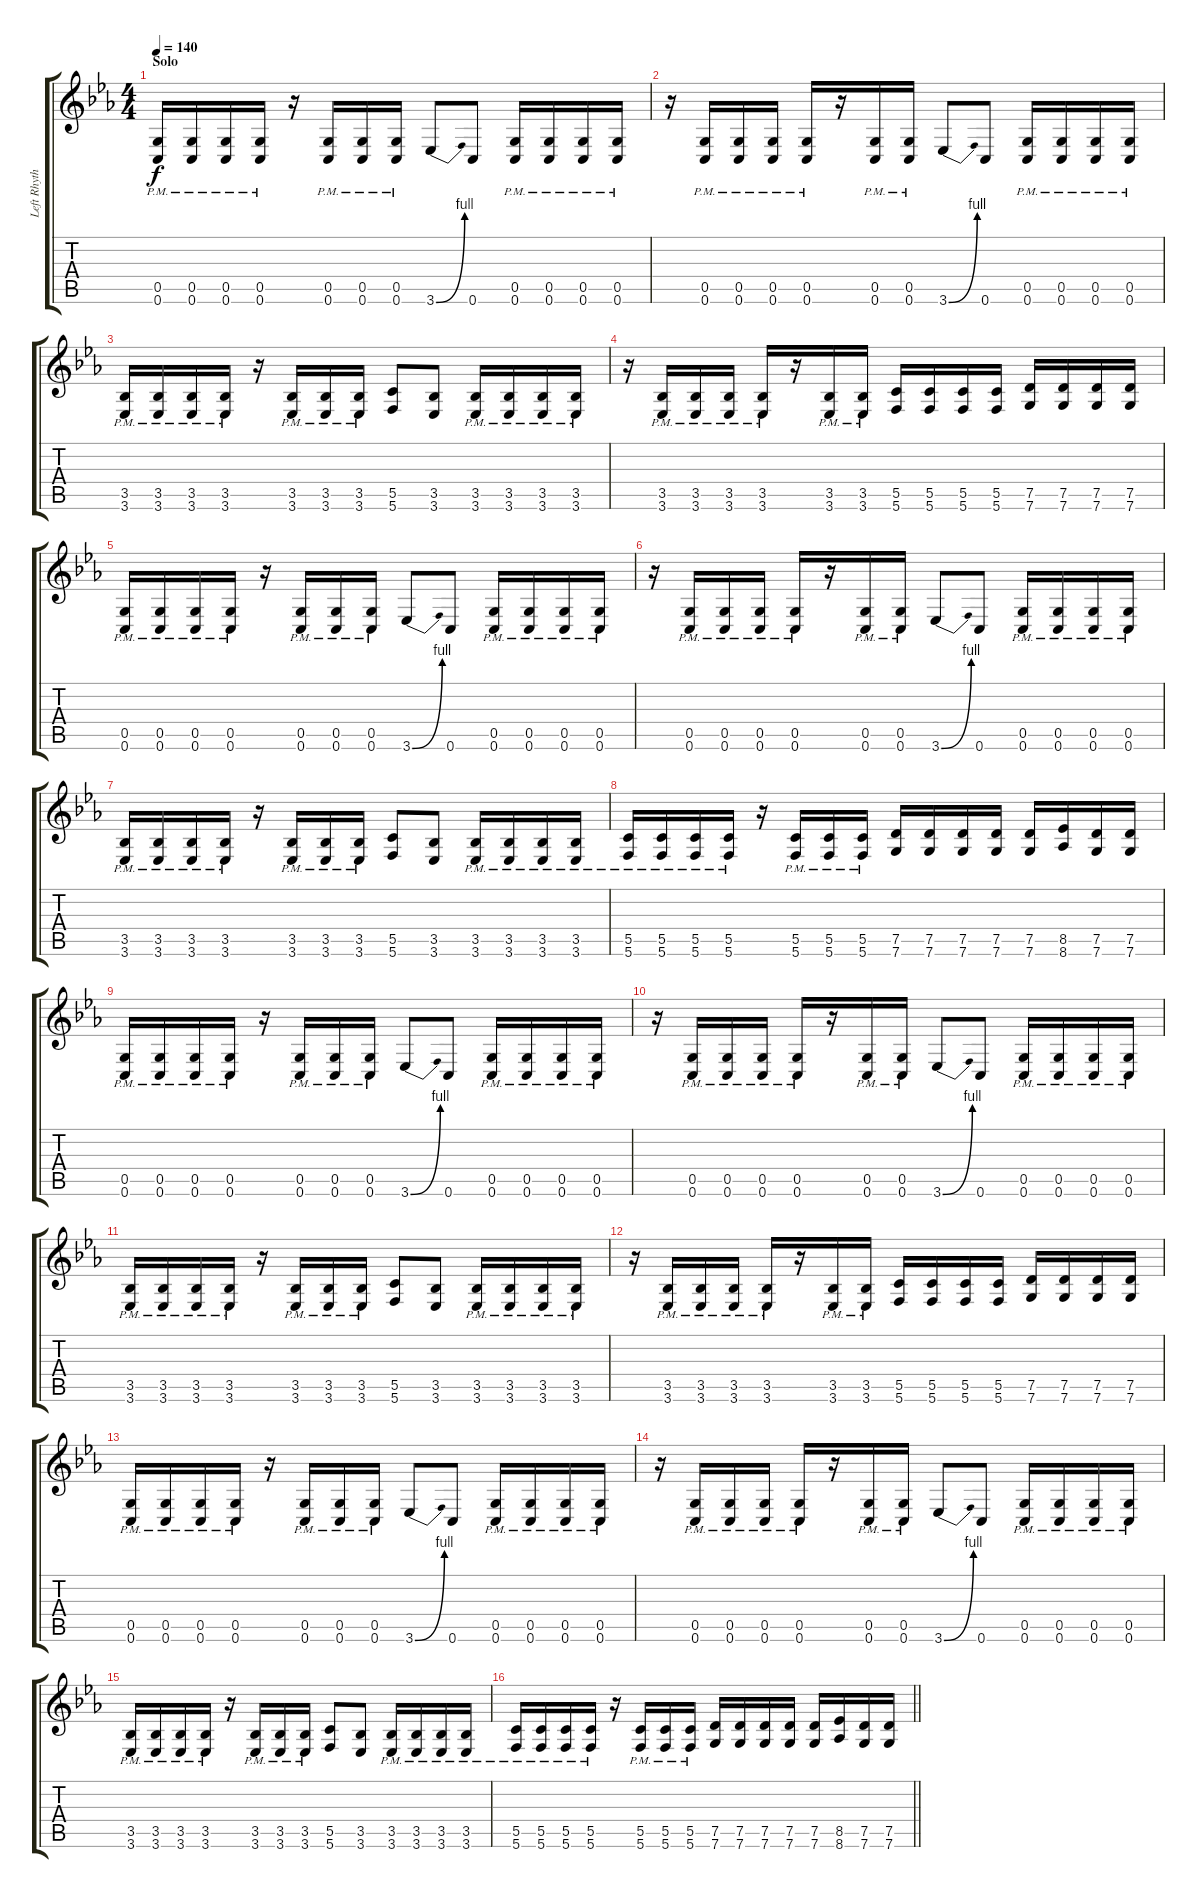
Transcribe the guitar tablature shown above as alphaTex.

\track ("Left Rhythm Guitar" "Left Rhyth") {instrument distortionguitar}
\staff {score tabs}
\tuning (D4 A3 F3 C3 G2 C2) {hide}
\ts (4 4)
\section ("" "Solo")
\tempo 140
\clef g2
\ks eb
(0.5{pm} 0.6{pm}).16{dy f} (0.5{pm} 0.6{pm}).16 (0.5{pm} 0.6{pm}).16 (0.5{pm} 0.6{pm}).16 r.16 (0.5{pm} 0.6{pm}).16 (0.5{pm} 0.6{pm}).16 (0.5{pm} 0.6{pm}).16 3.6{be (bend 0 0 60 4)}.8 0.6.8 (0.5{pm} 0.6{pm}).16 (0.5{pm} 0.6{pm}).16 (0.5{pm} 0.6{pm}).16 (0.5{pm} 0.6{pm}).16 |
r.16 (0.5{pm} 0.6{pm}).16 (0.5{pm} 0.6{pm}).16 (0.5{pm} 0.6{pm}).16 (0.5{pm} 0.6{pm}).16 r.16 (0.5{pm} 0.6{pm}).16 (0.5{pm} 0.6{pm}).16 3.6{be (bend 0 0 60 4)}.8 0.6.8 (0.5{pm} 0.6{pm}).16 (0.5{pm} 0.6{pm}).16 (0.5{pm} 0.6{pm}).16 (0.5{pm} 0.6{pm}).16 |
(3.5{pm} 3.6{pm}).16 (3.5{pm} 3.6{pm}).16 (3.5{pm} 3.6{pm}).16 (3.5{pm} 3.6{pm}).16 r.16 (3.5{pm} 3.6{pm}).16 (3.5{pm} 3.6{pm}).16 (3.5{pm} 3.6{pm}).16 (5.5 5.6).8 (3.5 3.6).8 (3.5{pm} 3.6{pm}).16 (3.5{pm} 3.6{pm}).16 (3.5{pm} 3.6{pm}).16 (3.5{pm} 3.6{pm}).16 |
r.16 (3.5{pm} 3.6{pm}).16 (3.5{pm} 3.6{pm}).16 (3.5{pm} 3.6{pm}).16 (3.5{pm} 3.6{pm}).16 r.16 (3.5{pm} 3.6{pm}).16 (3.5{pm} 3.6{pm}).16 (5.5 5.6).16 (5.5 5.6).16 (5.5 5.6).16 (5.5 5.6).16 (7.5 7.6).16 (7.5 7.6).16 (7.5 7.6).16 (7.5 7.6).16 |
(0.5{pm} 0.6{pm}).16 (0.5{pm} 0.6{pm}).16 (0.5{pm} 0.6{pm}).16 (0.5{pm} 0.6{pm}).16 r.16 (0.5{pm} 0.6{pm}).16 (0.5{pm} 0.6{pm}).16 (0.5{pm} 0.6{pm}).16 3.6{be (bend 0 0 60 4)}.8 0.6.8 (0.5{pm} 0.6{pm}).16 (0.5{pm} 0.6{pm}).16 (0.5{pm} 0.6{pm}).16 (0.5{pm} 0.6{pm}).16 |
r.16 (0.5{pm} 0.6{pm}).16 (0.5{pm} 0.6{pm}).16 (0.5{pm} 0.6{pm}).16 (0.5{pm} 0.6{pm}).16 r.16 (0.5{pm} 0.6{pm}).16 (0.5{pm} 0.6{pm}).16 3.6{be (bend 0 0 60 4)}.8 0.6.8 (0.5{pm} 0.6{pm}).16 (0.5{pm} 0.6{pm}).16 (0.5{pm} 0.6{pm}).16 (0.5{pm} 0.6{pm}).16 |
(3.5{pm} 3.6{pm}).16 (3.5{pm} 3.6{pm}).16 (3.5{pm} 3.6{pm}).16 (3.5{pm} 3.6{pm}).16 r.16 (3.5{pm} 3.6{pm}).16 (3.5{pm} 3.6{pm}).16 (3.5{pm} 3.6{pm}).16 (5.5 5.6).8 (3.5 3.6).8 (3.5{pm} 3.6{pm}).16 (3.5{pm} 3.6{pm}).16 (3.5{pm} 3.6{pm}).16 (3.5{pm} 3.6{pm}).16 |
(5.5{pm} 5.6{pm}).16 (5.5{pm} 5.6{pm}).16 (5.5{pm} 5.6{pm}).16 (5.5{pm} 5.6{pm}).16 r.16 (5.5{pm} 5.6{pm}).16 (5.5{pm} 5.6{pm}).16 (5.5{pm} 5.6{pm}).16 (7.5 7.6).16 (7.5 7.6).16 (7.5 7.6).16 (7.5 7.6).16 (7.5 7.6).16 (8.5 8.6).16 (7.5 7.6).16 (7.5 7.6).16 |
(0.5{pm} 0.6{pm}).16 (0.5{pm} 0.6{pm}).16 (0.5{pm} 0.6{pm}).16 (0.5{pm} 0.6{pm}).16 r.16 (0.5{pm} 0.6{pm}).16 (0.5{pm} 0.6{pm}).16 (0.5{pm} 0.6{pm}).16 3.6{be (bend 0 0 60 4)}.8 0.6.8 (0.5{pm} 0.6{pm}).16 (0.5{pm} 0.6{pm}).16 (0.5{pm} 0.6{pm}).16 (0.5{pm} 0.6{pm}).16 |
r.16 (0.5{pm} 0.6{pm}).16 (0.5{pm} 0.6{pm}).16 (0.5{pm} 0.6{pm}).16 (0.5{pm} 0.6{pm}).16 r.16 (0.5{pm} 0.6{pm}).16 (0.5{pm} 0.6{pm}).16 3.6{be (bend 0 0 60 4)}.8 0.6.8 (0.5{pm} 0.6{pm}).16 (0.5{pm} 0.6{pm}).16 (0.5{pm} 0.6{pm}).16 (0.5{pm} 0.6{pm}).16 |
(3.5{pm} 3.6{pm}).16 (3.5{pm} 3.6{pm}).16 (3.5{pm} 3.6{pm}).16 (3.5{pm} 3.6{pm}).16 r.16 (3.5{pm} 3.6{pm}).16 (3.5{pm} 3.6{pm}).16 (3.5{pm} 3.6{pm}).16 (5.5 5.6).8 (3.5 3.6).8 (3.5{pm} 3.6{pm}).16 (3.5{pm} 3.6{pm}).16 (3.5{pm} 3.6{pm}).16 (3.5{pm} 3.6{pm}).16 |
r.16 (3.5{pm} 3.6{pm}).16 (3.5{pm} 3.6{pm}).16 (3.5{pm} 3.6{pm}).16 (3.5{pm} 3.6{pm}).16 r.16 (3.5{pm} 3.6{pm}).16 (3.5{pm} 3.6{pm}).16 (5.5 5.6).16 (5.5 5.6).16 (5.5 5.6).16 (5.5 5.6).16 (7.5 7.6).16 (7.5 7.6).16 (7.5 7.6).16 (7.5 7.6).16 |
(0.5{pm} 0.6{pm}).16 (0.5{pm} 0.6{pm}).16 (0.5{pm} 0.6{pm}).16 (0.5{pm} 0.6{pm}).16 r.16 (0.5{pm} 0.6{pm}).16 (0.5{pm} 0.6{pm}).16 (0.5{pm} 0.6{pm}).16 3.6{be (bend 0 0 60 4)}.8 0.6.8 (0.5{pm} 0.6{pm}).16 (0.5{pm} 0.6{pm}).16 (0.5{pm} 0.6{pm}).16 (0.5{pm} 0.6{pm}).16 |
r.16 (0.5{pm} 0.6{pm}).16 (0.5{pm} 0.6{pm}).16 (0.5{pm} 0.6{pm}).16 (0.5{pm} 0.6{pm}).16 r.16 (0.5{pm} 0.6{pm}).16 (0.5{pm} 0.6{pm}).16 3.6{be (bend 0 0 60 4)}.8 0.6.8 (0.5{pm} 0.6{pm}).16 (0.5{pm} 0.6{pm}).16 (0.5{pm} 0.6{pm}).16 (0.5{pm} 0.6{pm}).16 |
(3.5{pm} 3.6{pm}).16 (3.5{pm} 3.6{pm}).16 (3.5{pm} 3.6{pm}).16 (3.5{pm} 3.6{pm}).16 r.16 (3.5{pm} 3.6{pm}).16 (3.5{pm} 3.6{pm}).16 (3.5{pm} 3.6{pm}).16 (5.5 5.6).8 (3.5 3.6).8 (3.5{pm} 3.6{pm}).16 (3.5{pm} 3.6{pm}).16 (3.5{pm} 3.6{pm}).16 (3.5{pm} 3.6{pm}).16 |
\barLineRight lightlight
(5.5{pm} 5.6{pm}).16 (5.5{pm} 5.6{pm}).16 (5.5{pm} 5.6{pm}).16 (5.5{pm} 5.6{pm}).16 r.16 (5.5{pm} 5.6{pm}).16 (5.5{pm} 5.6{pm}).16 (5.5{pm} 5.6{pm}).16 (7.5 7.6).16 (7.5 7.6).16 (7.5 7.6).16 (7.5 7.6).16 (7.5 7.6).16 (8.5 8.6).16 (7.5 7.6).16 (7.5 7.6).16
